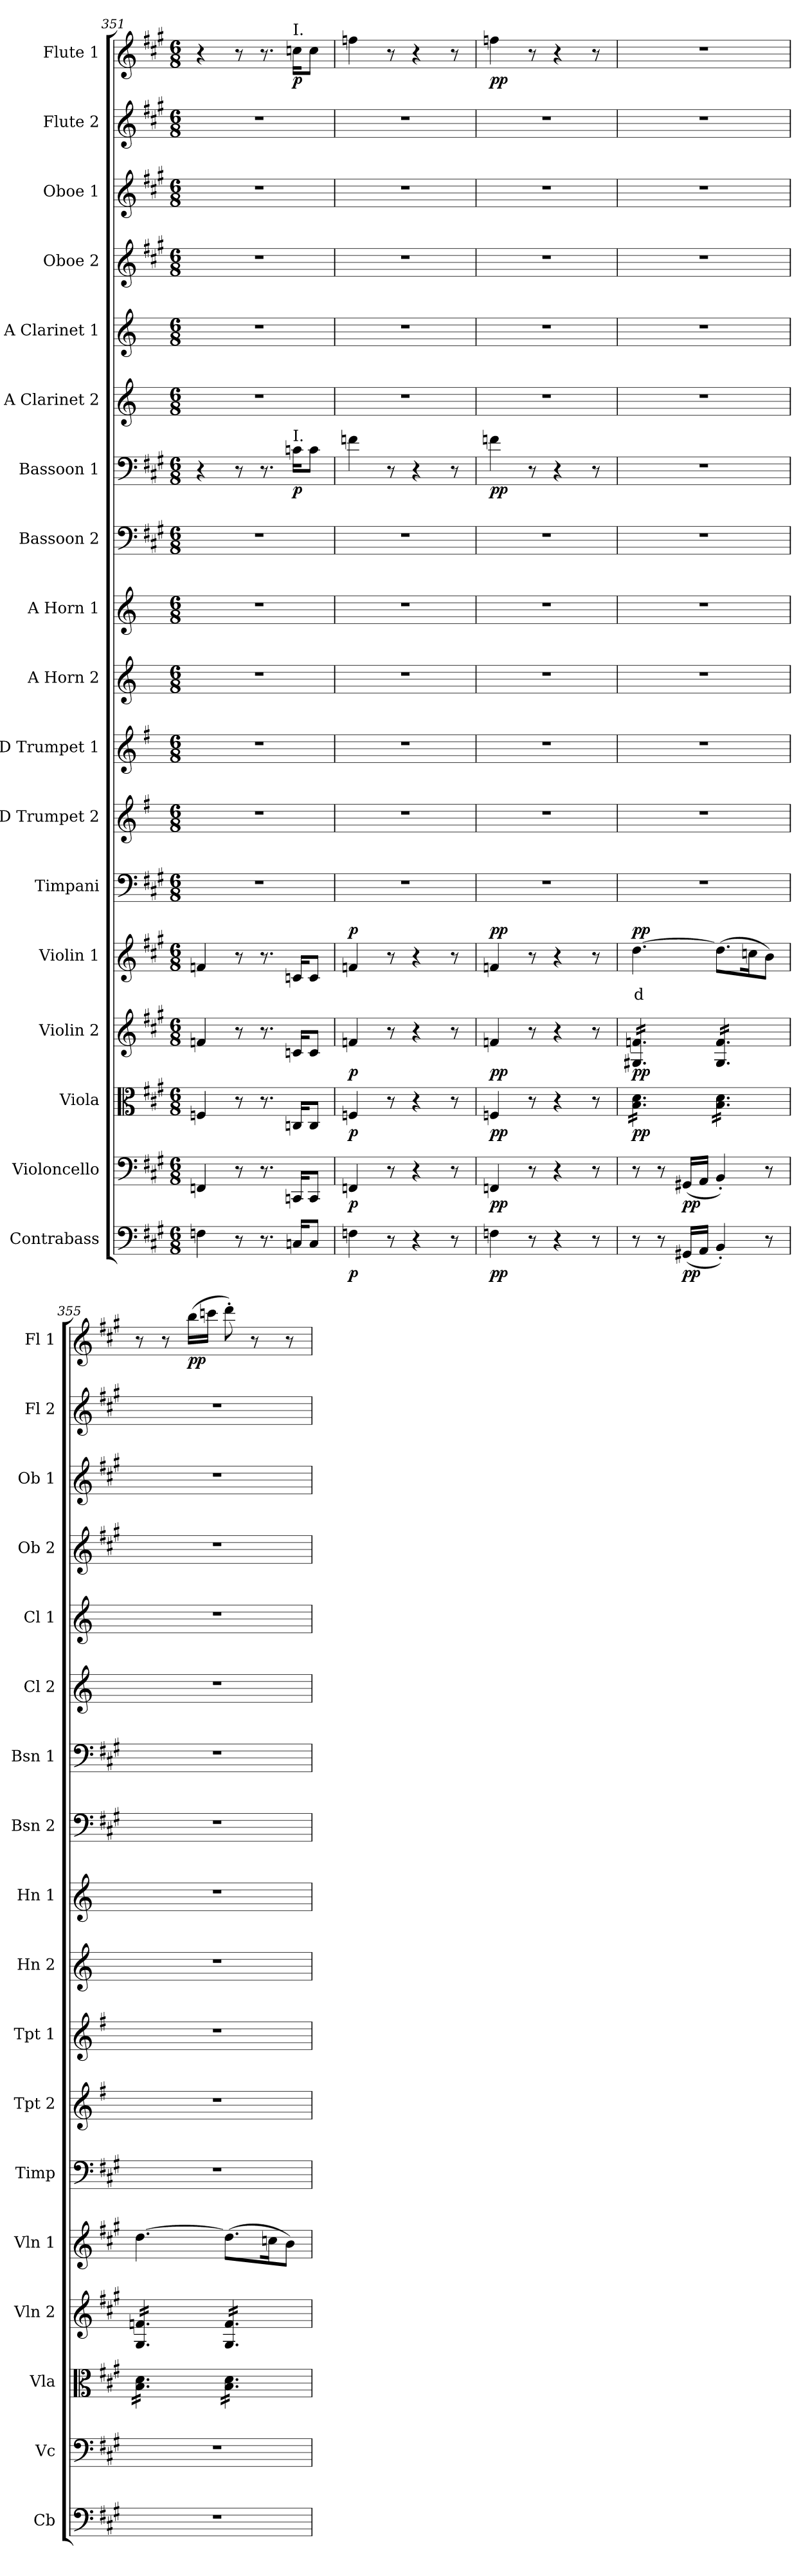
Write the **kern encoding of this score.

**kern	**dynam	**kern	**dynam	**kern	**dynam	**kern	**dynam	**kern	**text	**dynam	**kern	**kern	**kern	**kern	**kern	**kern	**kern	**dynam	**kern	**kern	**kern	**kern	**kern	**kern	**dynam
*part18	*part18	*part17	*part17	*part16	*part16	*part15	*part15	*part14	*part14	*part14	*part13	*part12	*part11	*part10	*part9	*part8	*part7	*part7	*part6	*part5	*part4	*part3	*part2	*part1	*part1
*staff18	*staff18	*staff17	*staff17	*staff16	*staff16	*staff15	*staff15	*staff14	*staff14	*staff14	*staff13	*staff12	*staff11	*staff10	*staff9	*staff8	*staff7	*staff7	*staff6	*staff5	*staff4	*staff3	*staff2	*staff1	*staff1
*I"Contrabass	*	*I"Violoncello	*	*I"Viola	*	*I"Violin 2	*	*I"Violin 1	*	*	*I"Timpani	*I"D Trumpet 2	*I"D Trumpet 1	*I"A Horn 2	*I"A Horn 1	*I"Bassoon 2	*I"Bassoon 1	*	*I"A Clarinet 2	*I"A Clarinet 1	*I"Oboe 2	*I"Oboe 1	*I"Flute 2	*I"Flute 1	*
*I'Cb	*	*I'Vc	*	*I'Vla	*	*I'Vln 2	*	*I'Vln 1	*	*	*I'Timp	*I'Tpt 2	*I'Tpt 1	*I'Hn 2	*I'Hn 1	*I'Bsn 2	*I'Bsn 1	*	*I'Cl 2	*I'Cl 1	*I'Ob 2	*I'Ob 1	*I'Fl 2	*I'Fl 1	*
*clefF4	*	*clefF4	*	*clefC3	*	*clefG2	*	*clefG2	*	*	*clefF4	*clefG2	*clefG2	*clefG2	*clefG2	*clefF4	*clefF4	*	*clefG2	*clefG2	*clefG2	*clefG2	*clefG2	*clefG2	*
*ITrd7c12	*	*	*	*	*	*	*	*	*	*	*	*ITrd-1c-2	*ITrd-1c-2	*ITrd2c3	*ITrd2c3	*	*	*	*ITrd2c3	*ITrd2c3	*	*	*	*	*
*k[f#c#g#]	*	*k[f#c#g#]	*	*k[f#c#g#]	*	*k[f#c#g#]	*	*k[f#c#g#]	*	*	*k[f#c#g#]	*k[f#c#g#]	*k[f#c#g#]	*k[f#c#g#]	*k[f#c#g#]	*k[f#c#g#]	*k[f#c#g#]	*	*k[f#c#g#]	*k[f#c#g#]	*k[f#c#g#]	*k[f#c#g#]	*k[f#c#g#]	*k[f#c#g#]	*
*M6/8	*	*M6/8	*	*M6/8	*	*M6/8	*	*M6/8	*	*	*M6/8	*M6/8	*M6/8	*M6/8	*M6/8	*M6/8	*M6/8	*	*M6/8	*M6/8	*M6/8	*M6/8	*M6/8	*M6/8	*
=351	=351	=351	=351	=351	=351	=351	=351	=351	=351	=351	=351	=351	=351	=351	=351	=351	=351	=351	=351	=351	=351	=351	=351	=351	=351
4FFn\	.	4FFn/	.	4Fn/	.	4fn/	.	4fn/	.	.	2.r	2.r	2.r	2.r	2.r	2.r	4r	.	2.r	2.r	2.r	2.r	2.r	4r	.
8r	.	8r	.	8r	.	8r	.	8r	.	.	.	.	.	.	.	.	8r	.	.	.	.	.	.	8r	.
8.r	.	8.r	.	8.r	.	8.r	.	8.r	.	.	.	.	.	.	.	.	8.r	.	.	.	.	.	.	8.r	.
!	!	!	!	!	!	!	!	!	!	!	!	!	!	!	!	!	!	!	!	!	!	!	!	!LO:TX:a:t=I.	!
!	!	!	!	!	!	!	!	!	!	!	!	!	!	!	!	!	!LO:TX:a:t=I.	!	!	!	!	!	!	!	!
!	!	!	!	!	!	!	!	!	!	!	!	!	!	!	!	!	!	!LO:DY:b	!	!	!	!	!	!	!LO:DY:b
16CCn/KL	.	16CCn/KL	.	16Cn/KL	.	16cn/KL	.	16cn/KL	.	.	.	.	.	.	.	.	16cn\KL	p	.	.	.	.	.	16ccn\KL	p
8CC/J	.	8CC/J	.	8C/J	.	8c/J	.	8c/J	.	.	.	.	.	.	.	.	8c\J	.	.	.	.	.	.	8cc\J	.
=352	=352	=352	=352	=352	=352	=352	=352	=352	=352	=352	=352	=352	=352	=352	=352	=352	=352	=352	=352	=352	=352	=352	=352	=352	=352
!	!LO:DY:b	!	!LO:DY:b	!	!LO:DY:b	!	!LO:DY:b	!	!	!LO:DY:b	!	!	!	!	!	!	!	!	!	!	!	!	!	!	!
4FFn\	p	4FFn/	p	4Fn/	p	4fn/	p	4fn/	.	p	2.r	2.r	2.r	2.r	2.r	2.r	4fn\	.	2.r	2.r	2.r	2.r	2.r	4ffn\	.
8r	.	8r	.	8r	.	8r	.	8r	.	.	.	.	.	.	.	.	8r	.	.	.	.	.	.	8r	.
4r	.	4r	.	4r	.	4r	.	4r	.	.	.	.	.	.	.	.	4r	.	.	.	.	.	.	4r	.
8r	.	8r	.	8r	.	8r	.	8r	.	.	.	.	.	.	.	.	8r	.	.	.	.	.	.	8r	.
=353	=353	=353	=353	=353	=353	=353	=353	=353	=353	=353	=353	=353	=353	=353	=353	=353	=353	=353	=353	=353	=353	=353	=353	=353	=353
!	!LO:DY:b	!	!LO:DY:b	!	!LO:DY:b	!	!LO:DY:b	!	!	!LO:DY:b	!	!	!	!	!	!	!	!LO:DY:b	!	!	!	!	!	!	!LO:DY:b
4FFn\	pp	4FFn/	pp	4Fn/	pp	4fn/	pp	4fn/	.	pp	2.r	2.r	2.r	2.r	2.r	2.r	4fn\	pp	2.r	2.r	2.r	2.r	2.r	4ffn\	pp
8r	.	8r	.	8r	.	8r	.	8r	.	.	.	.	.	.	.	.	8r	.	.	.	.	.	.	8r	.
4r	.	4r	.	4r	.	4r	.	4r	.	.	.	.	.	.	.	.	4r	.	.	.	.	.	.	4r	.
8r	.	8r	.	8r	.	8r	.	8r	.	.	.	.	.	.	.	.	8r	.	.	.	.	.	.	8r	.
=354	=354	=354	=354	=354	=354	=354	=354	=354	=354	=354	=354	=354	=354	=354	=354	=354	=354	=354	=354	=354	=354	=354	=354	=354	=354
!	!	!	!	!	!LO:DY:b	!	!LO:DY:b	!	!LO:LY:b:color=#FF0000	!LO:DY:b	!	!	!	!	!	!	!	!	!	!	!	!	!	!	!
*	*	*	*	*tremolo	*	*	*	*	*	*	*	*	*	*	*	*	*	*	*	*	*	*	*	*	*
*	*	*	*	*	*	*tremolo	*	*	*	*	*	*	*	*	*	*	*	*	*	*	*	*	*	*	*
8r	.	8r	.	16B\ 16d\LL	pp	16G#X/ 16fn/LL	pp	[4.dd\	d	pp	2.r	2.r	2.r	2.r	2.r	2.r	2.r	.	2.r	2.r	2.r	2.r	2.r	2.r	.
.	.	.	.	16B\ 16d\	.	16G#X/ 16fn/	.	.	.	.	.	.	.	.	.	.	.	.	.	.	.	.	.	.	.
8r	.	8r	.	16B\ 16d\	.	16G#X/ 16fn/	.	.	.	.	.	.	.	.	.	.	.	.	.	.	.	.	.	.	.
.	.	.	.	16B\ 16d\	.	16G#X/ 16fn/	.	.	.	.	.	.	.	.	.	.	.	.	.	.	.	.	.	.	.
!	!LO:DY:b	!	!LO:DY:b	!	!	!	!	!	!	!	!	!	!	!	!	!	!	!	!	!	!	!	!	!	!
(16GGG#X/LL	pp	(16GG#X/LL	pp	16B\ 16d\	.	16G#X/ 16fn/	.	.	.	.	.	.	.	.	.	.	.	.	.	.	.	.	.	.	.
16AAA/JJ	.	16AA/JJ	.	16B\ 16d\JJ	.	16G#X/ 16fn/JJ	.	.	.	.	.	.	.	.	.	.	.	.	.	.	.	.	.	.	.
4BBB'/)	.	4BB'/)	.	16B\ 16d\LL	.	16G#/ 16f/LL	.	(8.dd\L]	.	.	.	.	.	.	.	.	.	.	.	.	.	.	.	.	.
.	.	.	.	16B\ 16d\	.	16G#/ 16f/	.	.	.	.	.	.	.	.	.	.	.	.	.	.	.	.	.	.	.
.	.	.	.	16B\ 16d\	.	16G#/ 16f/	.	.	.	.	.	.	.	.	.	.	.	.	.	.	.	.	.	.	.
.	.	.	.	16B\ 16d\	.	16G#/ 16f/	.	16ccn\K	.	.	.	.	.	.	.	.	.	.	.	.	.	.	.	.	.
8r	.	8r	.	16B\ 16d\	.	16G#/ 16f/	.	8b\J)	.	.	.	.	.	.	.	.	.	.	.	.	.	.	.	.	.
.	.	.	.	16B\ 16d\JJ	.	16G#/ 16f/JJ	.	.	.	.	.	.	.	.	.	.	.	.	.	.	.	.	.	.	.
=355	=355	=355	=355	=355	=355	=355	=355	=355	=355	=355	=355	=355	=355	=355	=355	=355	=355	=355	=355	=355	=355	=355	=355	=355	=355
2.r	.	2.r	.	16B\ 16d\LL	.	16G#/ 16fn/LL	.	[4.dd\	.	.	2.r	2.r	2.r	2.r	2.r	2.r	2.r	.	2.r	2.r	2.r	2.r	2.r	8r	.
.	.	.	.	16B\ 16d\	.	16G#/ 16fn/	.	.	.	.	.	.	.	.	.	.	.	.	.	.	.	.	.	.	.
.	.	.	.	16B\ 16d\	.	16G#/ 16fn/	.	.	.	.	.	.	.	.	.	.	.	.	.	.	.	.	.	8r	.
.	.	.	.	16B\ 16d\	.	16G#/ 16fn/	.	.	.	.	.	.	.	.	.	.	.	.	.	.	.	.	.	.	.
!	!	!	!	!	!	!	!	!	!	!	!	!	!	!	!	!	!	!	!	!	!	!	!	!	!LO:DY:b
.	.	.	.	16B\ 16d\	.	16G#/ 16fn/	.	.	.	.	.	.	.	.	.	.	.	.	.	.	.	.	.	(16bb\LL	pp
.	.	.	.	16B\ 16d\JJ	.	16G#/ 16fn/JJ	.	.	.	.	.	.	.	.	.	.	.	.	.	.	.	.	.	16cccn\JJ	.
.	.	.	.	16B\ 16d\LL	.	16G#/ 16f/LL	.	(8.dd\L]	.	.	.	.	.	.	.	.	.	.	.	.	.	.	.	8ddd'\)	.
.	.	.	.	16B\ 16d\	.	16G#/ 16f/	.	.	.	.	.	.	.	.	.	.	.	.	.	.	.	.	.	.	.
.	.	.	.	16B\ 16d\	.	16G#/ 16f/	.	.	.	.	.	.	.	.	.	.	.	.	.	.	.	.	.	8r	.
.	.	.	.	16B\ 16d\	.	16G#/ 16f/	.	16ccn\K	.	.	.	.	.	.	.	.	.	.	.	.	.	.	.	.	.
.	.	.	.	16B\ 16d\	.	16G#/ 16f/	.	8b\J)	.	.	.	.	.	.	.	.	.	.	.	.	.	.	.	8r	.
.	.	.	.	16B\ 16d\JJ	.	16G#/ 16f/JJ	.	.	.	.	.	.	.	.	.	.	.	.	.	.	.	.	.	.	.
*	*	*	*	*	*	*Xtremolo	*	*	*	*	*	*	*	*	*	*	*	*	*	*	*	*	*	*	*
*	*	*	*	*Xtremolo	*	*	*	*	*	*	*	*	*	*	*	*	*	*	*	*	*	*	*	*	*
=	=	=	=	=	=	=	=	=	=	=	=	=	=	=	=	=	=	=	=	=	=	=	=	=	=
*-	*-	*-	*-	*-	*-	*-	*-	*-	*-	*-	*-	*-	*-	*-	*-	*-	*-	*-	*-	*-	*-	*-	*-	*-	*-
